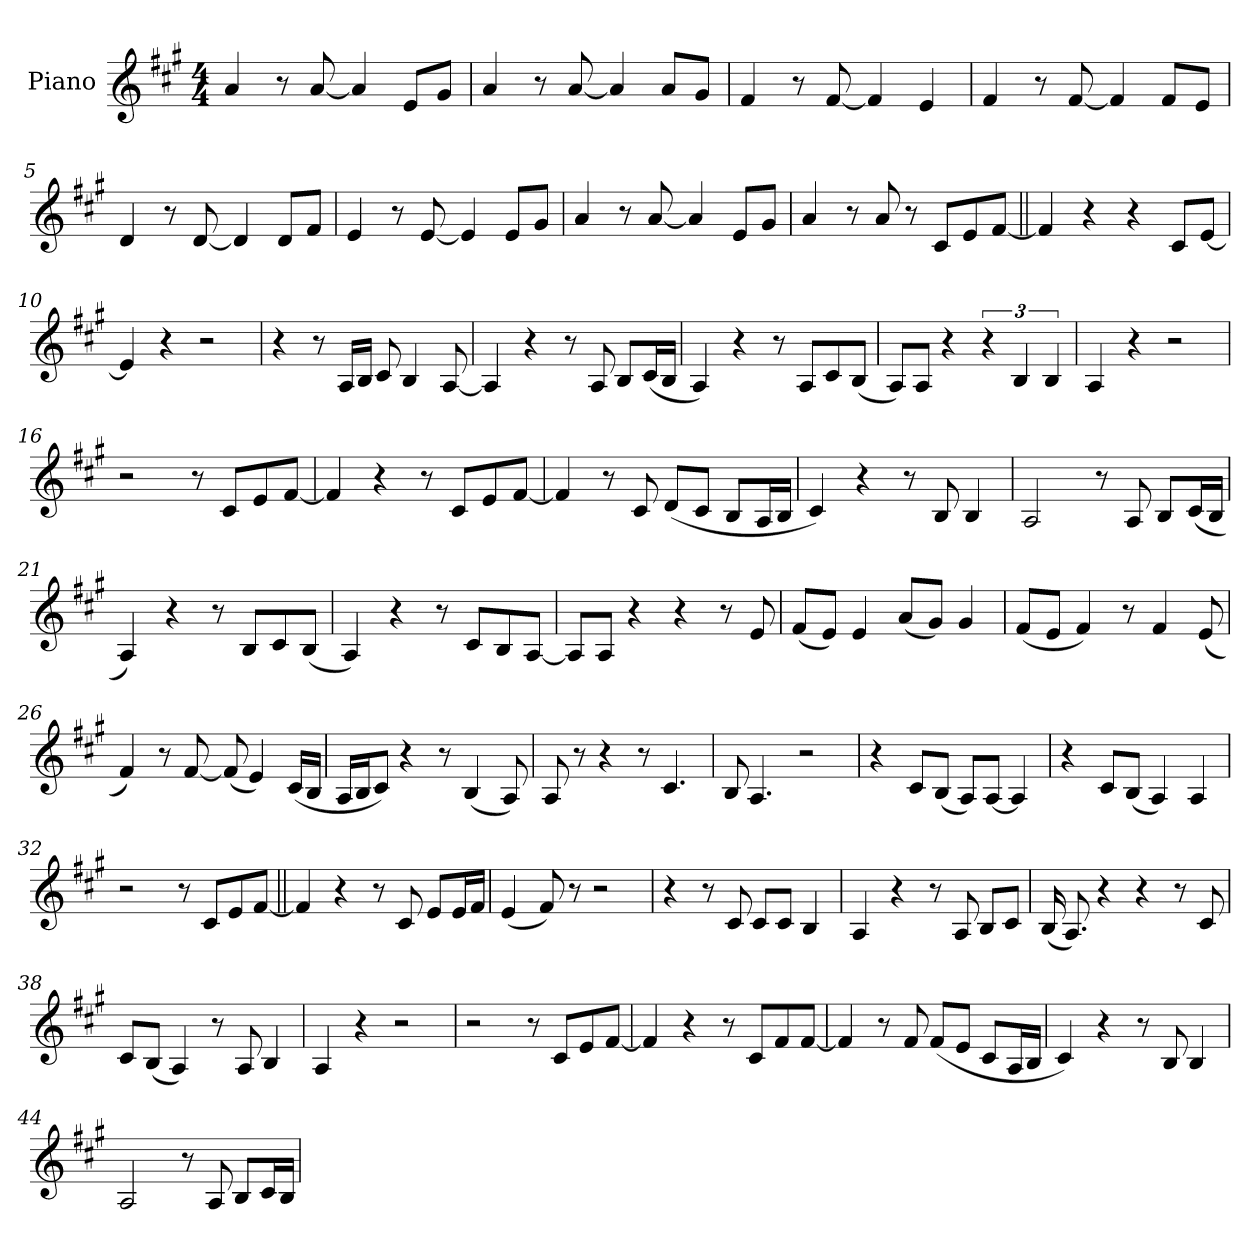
**kern
*part1
*staff1
*I"Piano
*I'Pno.
*clefG2
*k[f#c#g#]
*M4/4
=1
4a!
8r
[8a!
4a!]
8e!L
8g#!J
=2
4a!
8r
[8a!
4a!]
8a!L
8g#!J
=3
4f#!
8r
[8f#!
4f#!]
4e!
=4
4f#!
8r
[8f#!
4f#!]
8f#!L
8e!J
=5
4d!
8r
[8d!
4d!]
8d!L
8f#!J
=6
4e!
8r
[8e!
4e!]
8e!L
8g#!J
=7
4a!
8r
[8a!
4a!]
8e!L
8g#!J
=8
4a!
8r
8a!
8r
8c#L
8e
[8f#J
=9||
4f#]
4r
4r
8c#L
[8eJ
=10
4e]
4r
2r
=11
4r
8r
16ALL
16BJJ
8c#
4B
[8A
=12
4A]
4r
8r
8A
8BL
(<16c#L
16BJJ
=13
4A)
4r
8r
8AL
8c#
(<8BJ
=14
8AL)
8AJ
4r
6r
6B
6B
=15
4A
4r
2r
=16
2r
8r
8c#L
8e
[8f#J
=17
4f#]
4r
8r
8c#L
8e
[8f#J
=18
4f#]
8r
8c#
(<8dL
8c#J
8BL
16AL
16BJJ
=19
4c#)
4r
8r
8B
4B
=20
2A
8r
8A
8BL
(<16c#L
16BJJ
=21
4A)
4r
8r
8BL
8c#
(<8BJ
=22
4A)
4r
8r
8c#L
8B
[8AJ
=23
8AL]
8AJ
4r
4r
8r
8e
=24
(<8f#L
8eJ)
4e
(<8aL
8g#J)
4g#
=25
(<8f#L
8eJ
4f#)
8r
4f#
(<8e
=26
4f#)
8r
[8f#
(<8f#]
4e)
(<16c#LL
16BJJ
=27
16ALL
16BJ
8c#J)
4r
8r
(<4B
8A)
=28
8A
8r
4r
8r
4.c#
=29
8B
4.A
2r
=30
4r
8c#L
(<8BJ
8AL)
[8AJ
4A]
=31
4r
8c#L
(<8BJ
4A)
4A
=32
2r
8r
8c#L
8e
[8f#J
=33||
4f#]
4r
8r
8c#
8eL
16eL
16f#JJ
=34
(<4e
8f#)
8r
2r
=35
4r
8r
8c#
8c#L
8c#J
4B
=36
4A
4r
8r
8A
8BL
8c#J
=37
(<16B
8.A)
4r
4r
8r
8c#
=38
8c#L
(<8BJ
4A)
8r
8A
4B
=39
4A
4r
2r
=40
2r
8r
8c#L
8e
[8f#J
=41
4f#]
4r
8r
8c#L
8f#
[8f#J
=42
4f#]
8r
8f#
(<8f#L
8eJ
8c#L
16AL
16BJJ
=43
4c#)
4r
8r
8B
4B
=44
2A
8r
8A
8BL
16c#L
16BJJ
=
*-
